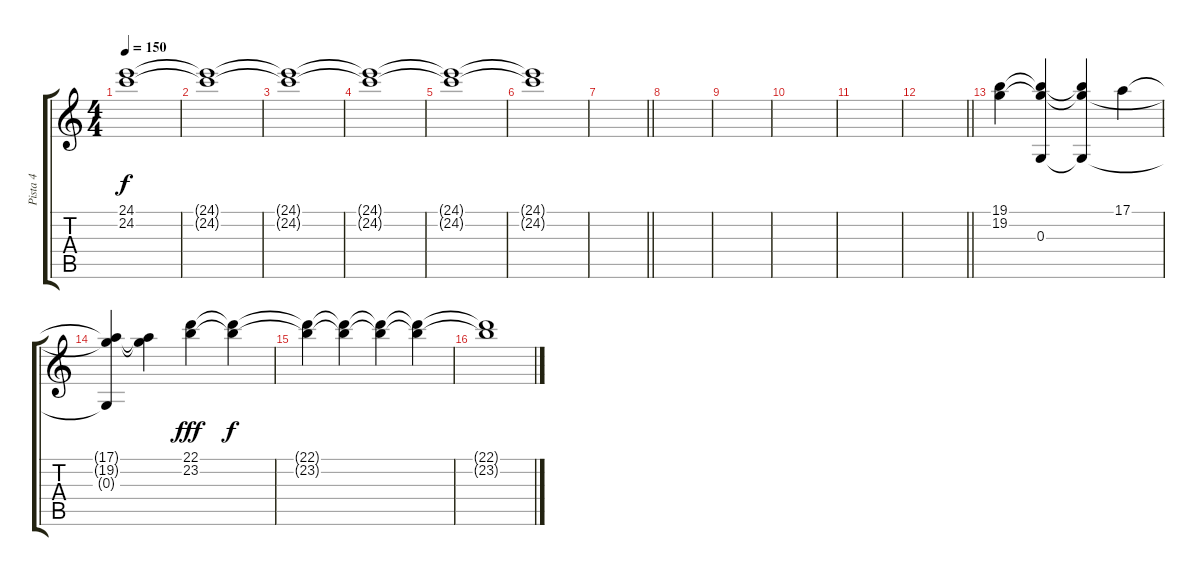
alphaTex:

\track ("Pista 4" "Pista 4") {instrument synthstrings1}
\staff {score tabs}
\tuning (E4 C4 G3 C3 G2 C2) {hide}
\ts (4 4)
\tempo 150
\clef g2
\ks c
(24.1{t} 24.2{t}).1{dy f} |
(24.1{t} 24.2{t}).1 |
(24.1{t} 24.2{t}).1 |
(24.1{t} 24.2{t}).1 |
(24.1{t} 24.2{t}).1 |
(24.1{t} 24.2{t}).1 |
\barLineRight lightlight
|
|
|
|
|
\barLineRight lightlight
|
(19.1 19.2).4{volume 9 instrument synthstrings1} (19.1{t} 19.2{t} 0.3).4 (19.1{t} 19.2{t} 0.3{t}).4 17.1.4 |
(17.1{t} 19.2{t} 0.3{t}).4 (17.1{t} 19.2{t}).4 (22.1 23.2).4{dy fff} (22.1{t} 23.2{t}).4{dy f} |
(22.1{t} 23.2{t}).4 (22.1{t} 23.2{t}).4 (22.1{t} 23.2{t}).4 (22.1{t} 23.2{t}).4 |
(22.1{t} 23.2{t}).1
